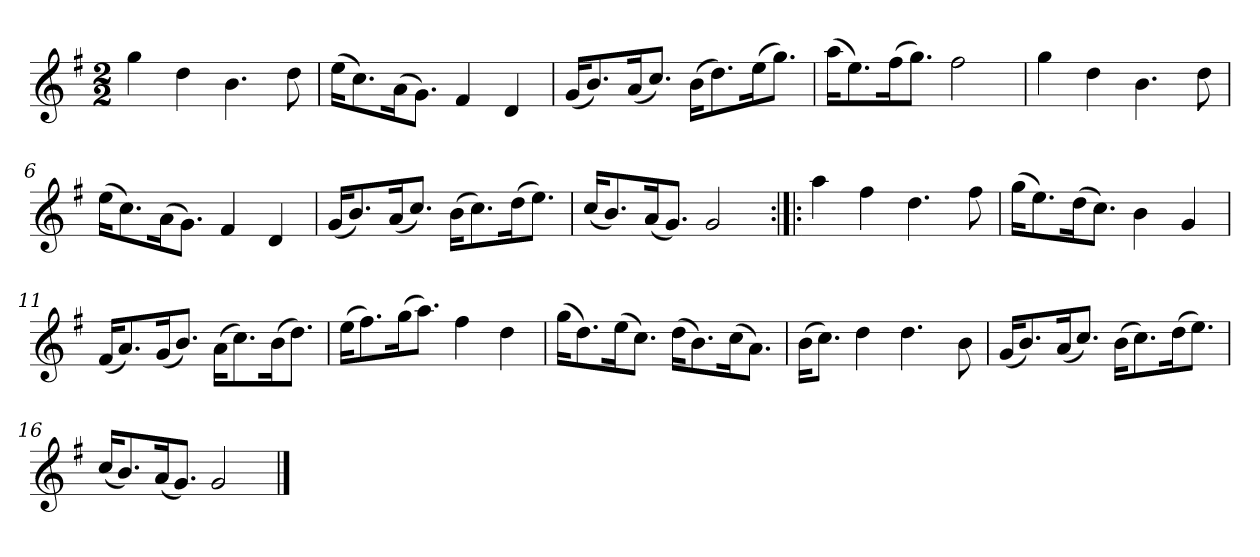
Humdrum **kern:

**kern
*part1
*staff1
*clefG2
*k[f#]
*G:
*M2/2
*MM120
=1
4gg
4dd
4.b
8dd
=2
(16ee\KL
8.cc\)
(16a\K
8.g\J)
4f#
4d
=3
(16g/KL
8.b/)
(16a/K
8.cc/J)
(16b\KL
8.dd\)
(16ee\K
8.gg\J)
=4
(16aa\KL
8.ee\)
(16ff#\K
8.gg\J)
2ff#
=5
4gg
4dd
4.b
8dd
=6
(16ee\KL
8.cc\)
(16a\K
8.g\J)
4f#
4d
=7
(16g/KL
8.b/)
(16a/K
8.cc/J)
(16b\KL
8.cc\)
(16dd\K
8.ee\J)
=8
(16cc/KL
8.b/)
(16a/K
8.g/J)
2g
=9:|!|:
4aa
4ff#
4.dd
8ff#
=10
(16gg\KL
8.ee\)
(16dd\K
8.cc\J)
4b
4g
=11
(16f#/KL
8.a/)
(16g/K
8.b/J)
(16a\KL
8.cc\)
(16b\K
8.dd\J)
=12
(16ee\KL
8.ff#\)
(16gg\K
8.aa\J)
4ff#
4dd
=13
(16gg\KL
8.dd\)
(16ee\K
8.cc\J)
(16dd\KL
8.b\)
(16cc\K
8.a\J)
=14
(16b\KL
8.cc\J)
4dd
4.dd
8b
=15
(16g/KL
8.b/)
(16a/K
8.cc/J)
(16b\KL
8.cc\)
(16dd\K
8.ee\J)
=16
(16cc/KL
8.b/)
(16a/K
8.g/J)
2g
==
*-
